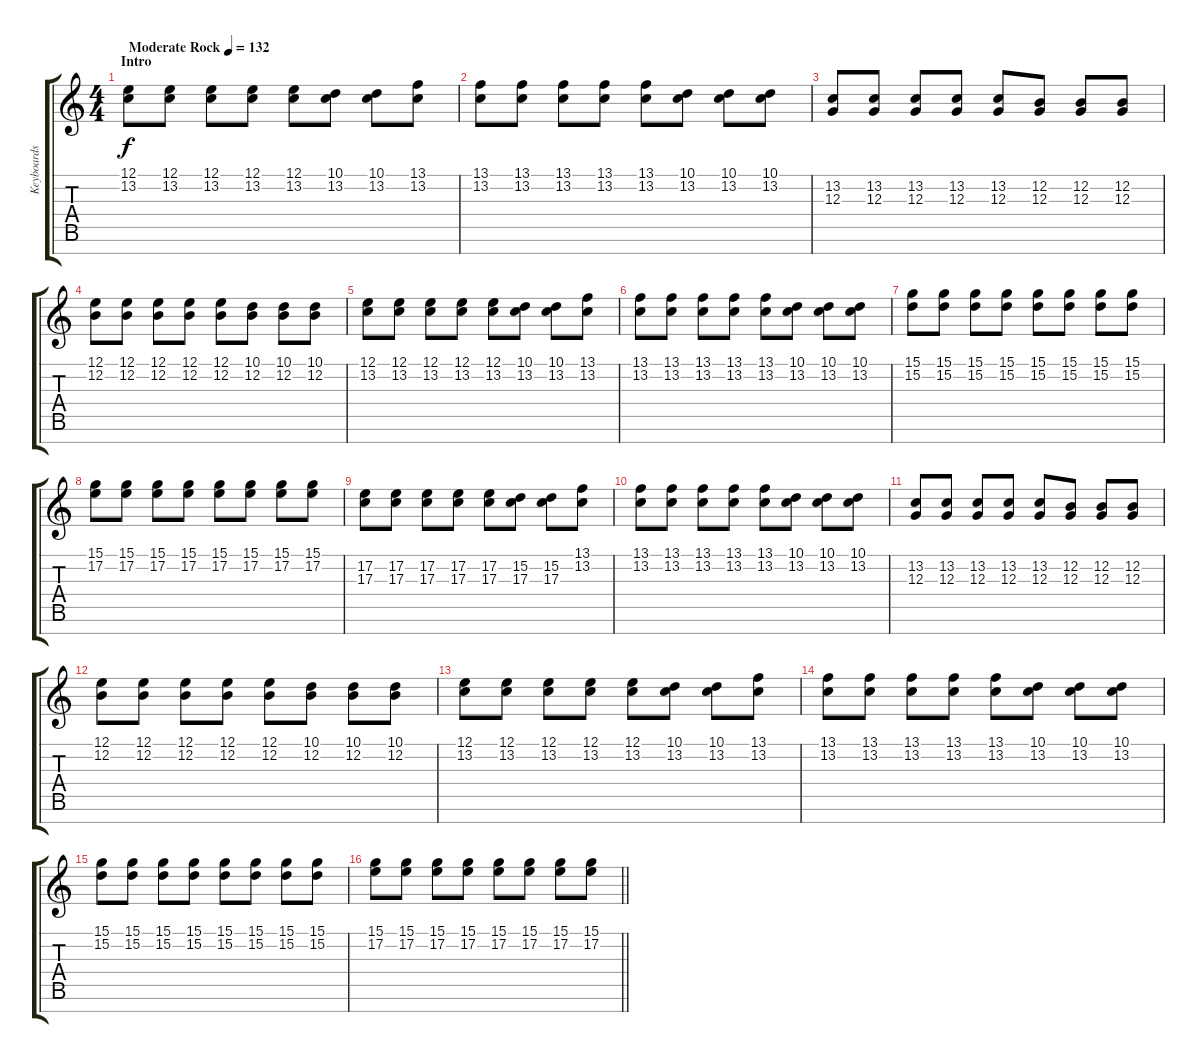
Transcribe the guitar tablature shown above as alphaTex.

\track ("Keyboards" "Keyboards") {instrument lead2sawtooth}
\staff {score tabs}
\tuning (E4 B3 G3 D3 A2 E2 B1) {hide}
\ts (4 4)
\section ("" "Intro")
\tempo (132 "Moderate Rock")
\clef g2
\ks c
(12.1 13.2).8{dy f instrument lead2sawtooth} (12.1 13.2).8 (12.1 13.2).8 (12.1 13.2).8 (12.1 13.2).8 (10.1 13.2).8 (10.1 13.2).8 (13.1 13.2).8 |
(13.1 13.2).8 (13.1 13.2).8 (13.1 13.2).8 (13.1 13.2).8 (13.1 13.2).8 (10.1 13.2).8 (10.1 13.2).8 (10.1 13.2).8 |
(13.2 12.3).8 (13.2 12.3).8 (13.2 12.3).8 (13.2 12.3).8 (13.2 12.3).8 (12.2 12.3).8 (12.2 12.3).8 (12.2 12.3).8 |
(12.1 12.2).8 (12.1 12.2).8 (12.1 12.2).8 (12.1 12.2).8 (12.1 12.2).8 (10.1 12.2).8 (10.1 12.2).8 (10.1 12.2).8 |
(12.1 13.2).8 (12.1 13.2).8 (12.1 13.2).8 (12.1 13.2).8 (12.1 13.2).8 (10.1 13.2).8 (10.1 13.2).8 (13.1 13.2).8 |
(13.1 13.2).8 (13.1 13.2).8 (13.1 13.2).8 (13.1 13.2).8 (13.1 13.2).8 (10.1 13.2).8 (10.1 13.2).8 (10.1 13.2).8 |
(15.1 15.2).8 (15.1 15.2).8 (15.1 15.2).8 (15.1 15.2).8 (15.1 15.2).8 (15.1 15.2).8 (15.1 15.2).8 (15.1 15.2).8 |
(15.1 17.2).8 (15.1 17.2).8 (15.1 17.2).8 (15.1 17.2).8 (15.1 17.2).8 (15.1 17.2).8 (15.1 17.2).8 (15.1 17.2).8 |
(17.2 17.3).8 (17.2 17.3).8 (17.2 17.3).8 (17.2 17.3).8 (17.2 17.3).8 (15.2 17.3).8 (15.2 17.3).8 (13.1 13.2).8 |
(13.1 13.2).8 (13.1 13.2).8 (13.1 13.2).8 (13.1 13.2).8 (13.1 13.2).8 (10.1 13.2).8 (10.1 13.2).8 (10.1 13.2).8 |
(13.2 12.3).8 (13.2 12.3).8 (13.2 12.3).8 (13.2 12.3).8 (13.2 12.3).8 (12.2 12.3).8 (12.2 12.3).8 (12.2 12.3).8 |
(12.1 12.2).8 (12.1 12.2).8 (12.1 12.2).8 (12.1 12.2).8 (12.1 12.2).8 (10.1 12.2).8 (10.1 12.2).8 (10.1 12.2).8 |
(12.1 13.2).8 (12.1 13.2).8 (12.1 13.2).8 (12.1 13.2).8 (12.1 13.2).8 (10.1 13.2).8 (10.1 13.2).8 (13.1 13.2).8 |
(13.1 13.2).8 (13.1 13.2).8 (13.1 13.2).8 (13.1 13.2).8 (13.1 13.2).8 (10.1 13.2).8 (10.1 13.2).8 (10.1 13.2).8 |
(15.1 15.2).8 (15.1 15.2).8 (15.1 15.2).8 (15.1 15.2).8 (15.1 15.2).8 (15.1 15.2).8 (15.1 15.2).8 (15.1 15.2).8 |
\barLineRight lightlight
(15.1 17.2).8 (15.1 17.2).8 (15.1 17.2).8 (15.1 17.2).8 (15.1 17.2).8 (15.1 17.2).8 (15.1 17.2).8 (15.1 17.2).8
